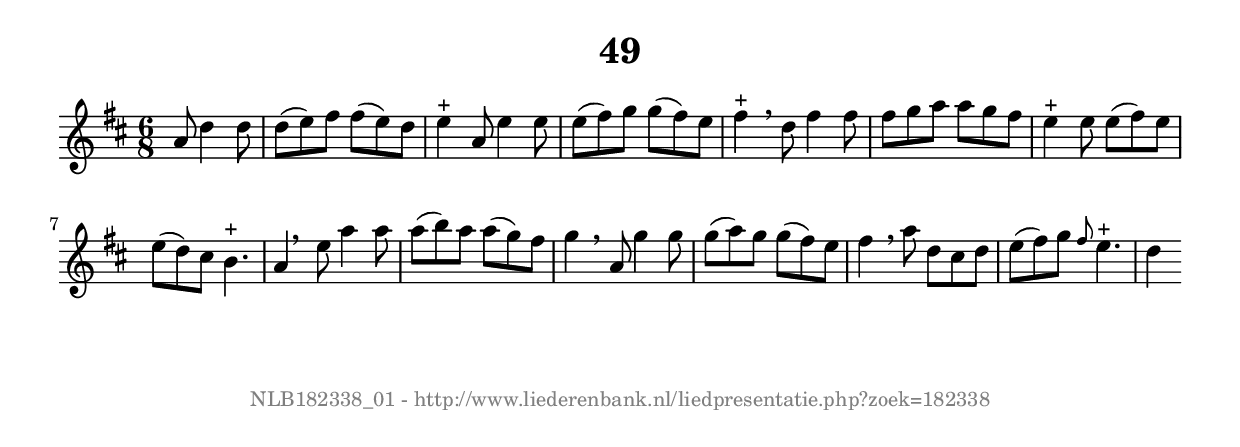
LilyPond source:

%
% produced by wce2krn 1.64 (7 June 2014)
%
\version"2.16"
#(append! paper-alist '(("long" . (cons (* 210 mm) (* 2000 mm)))))
#(set-default-paper-size "long")
sb = {\breathe}
mBreak = {\breathe }
bBreak = {\breathe }
x = {\once\override NoteHead #'style = #'cross }
gl=\glissando
itime={\override Staff.TimeSignature #'stencil = ##f }
ficta = {\once\set suggestAccidentals = ##t}
fine = {\once\override Score.RehearsalMark #'self-alignment-X = #1 \mark \markup {\italic{Fine}}}
dc = {\once\override Score.RehearsalMark #'self-alignment-X = #1 \mark \markup {\italic{D.C.}}}
dcf = {\once\override Score.RehearsalMark #'self-alignment-X = #1 \mark \markup {\italic{D.C. al Fine}}}
dcc = {\once\override Score.RehearsalMark #'self-alignment-X = #1 \mark \markup {\italic{D.C. al Coda}}}
ds = {\once\override Score.RehearsalMark #'self-alignment-X = #1 \mark \markup {\italic{D.S.}}}
dsf = {\once\override Score.RehearsalMark #'self-alignment-X = #1 \mark \markup {\italic{D.S. al Fine}}}
dsc = {\once\override Score.RehearsalMark #'self-alignment-X = #1 \mark \markup {\italic{D.S. al Coda}}}
pv = {\set Score.repeatCommands = #'((volta "1"))}
sv = {\set Score.repeatCommands = #'((volta "2"))}
tv = {\set Score.repeatCommands = #'((volta "3"))}
qv = {\set Score.repeatCommands = #'((volta "4"))}
xv = {\set Score.repeatCommands = #'((volta #f))}
\header{ tagline = ""
title = "49"
}
\score {{
\key d \major
\relative g'
{
\set melismaBusyProperties = #'()
\partial 32*16
\time 6/8
\tempo 4=120
\override Score.MetronomeMark #'transparent = ##t
\override Score.RehearsalMark #'break-visibility = #(vector #t #t #f)
a8 d4 d8 d( e) fis fis( e) d e4^"+" a,8 e'4 e8 e( fis) g g( fis) e fis4^"+" \sb d8 fis4 fis8 fis g a a g fis e4^"+" e8 e( fis) e e( d) cis b4.^"+" a4 \bar ":|:" \bBreak
e'8 a4 a8 a( b) a a( g) fis g4 \sb a,8 g'4 g8 g( a) g g( fis) e fis4 \sb a8 d,8 cis d e( fis) g \grace { fis } e4.^"+" d4 \bar ":|:"
 }}
 \midi { }
 \layout {
            indent = 0.0\cm
}
}
\markup { \vspace #0 } \markup { \with-color #grey \fill-line { \center-column { \smaller "NLB182338_01 - http://www.liederenbank.nl/liedpresentatie.php?zoek=182338" } } }
